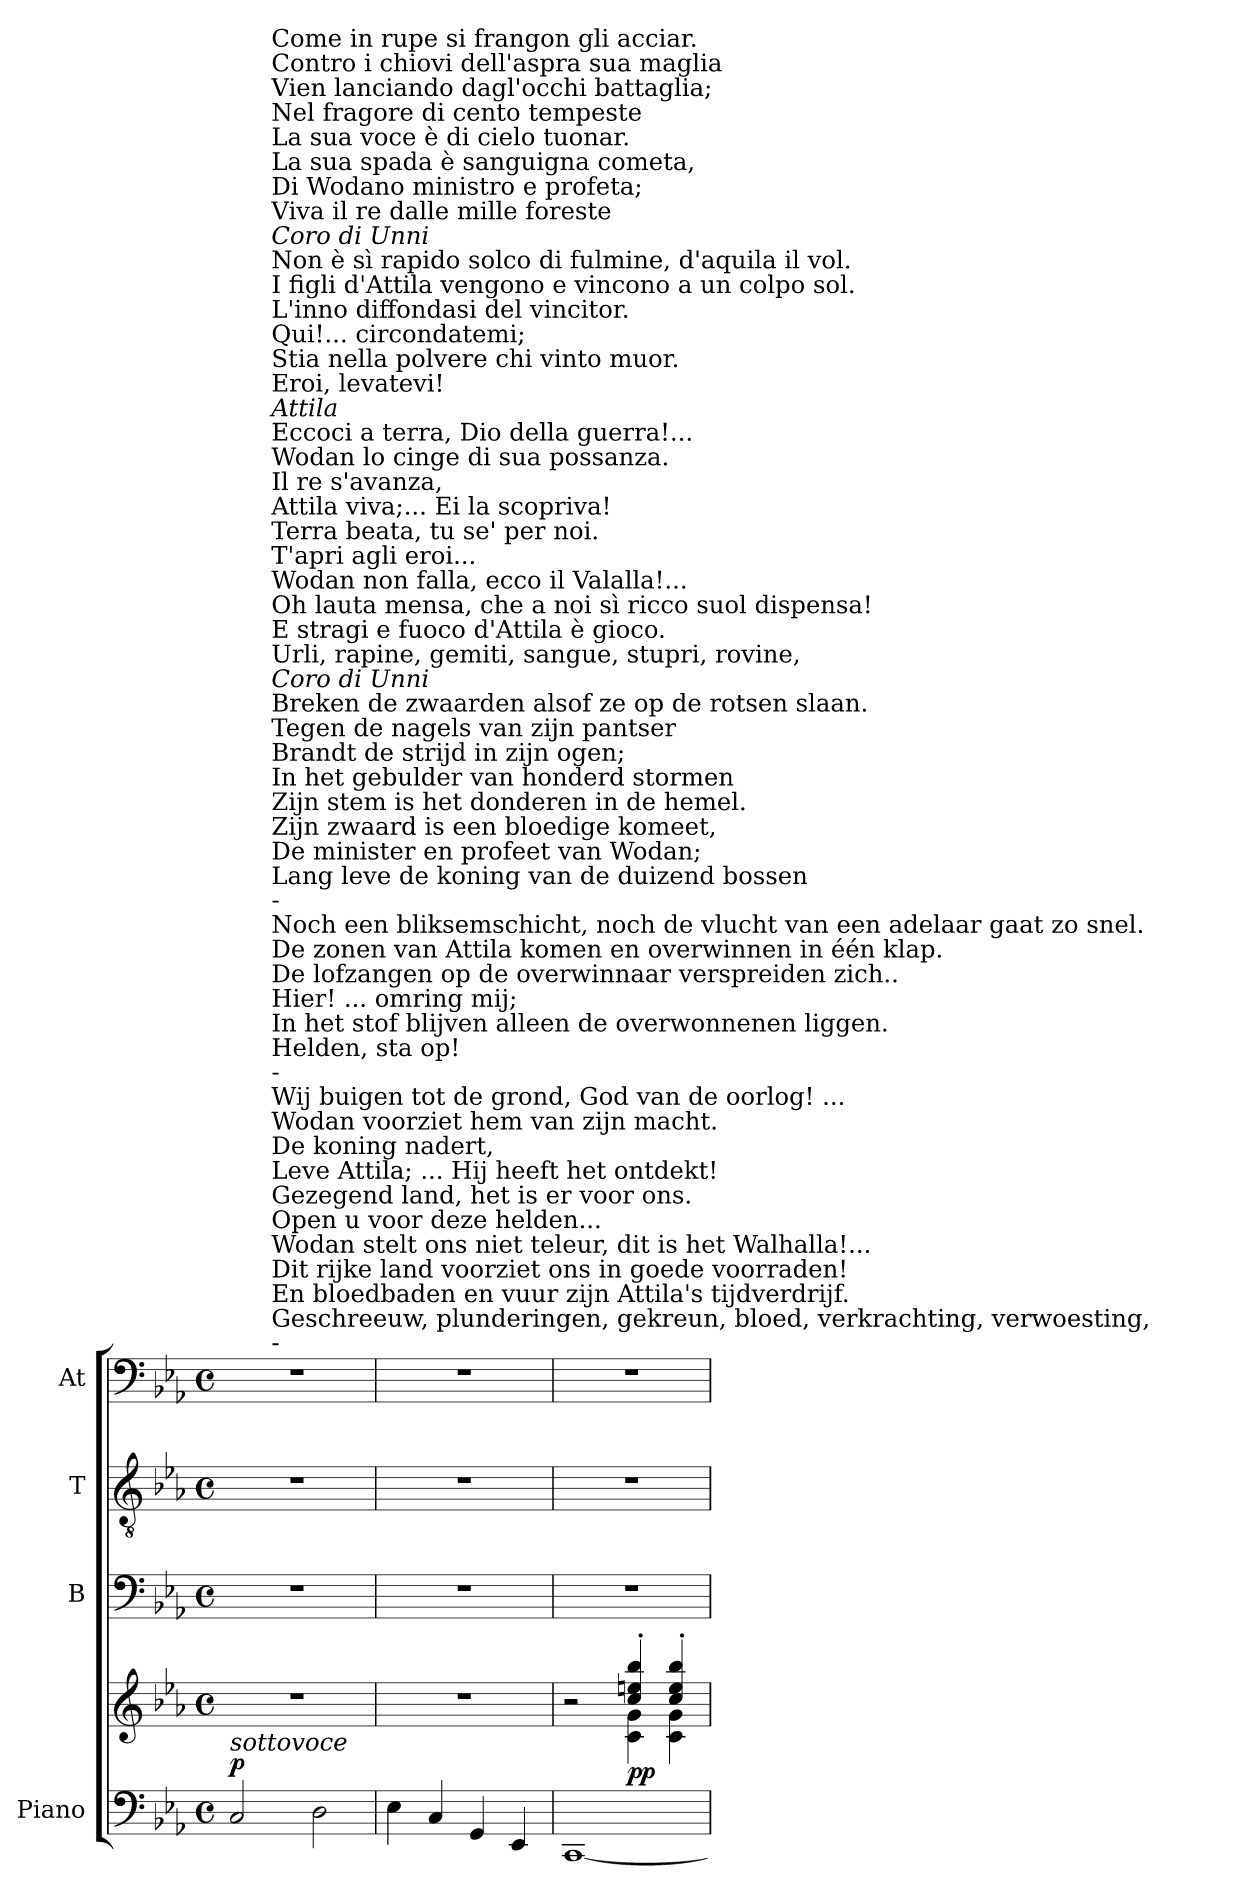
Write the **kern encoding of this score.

**kern	**kern	**dynam	**kern	**kern	**kern
*part4	*part4	*part4	*part3	*part2	*part1
*staff5	*staff4	*staff4/5	*staff3	*staff2	*staff1
*I"Piano	*	*	*I"B	*I"T	*I"At
*I'Pno	*	*	*I'B	*I'T	*I'At
*clefF4	*clefG2	*	*clefF4	*clefGv2	*clefF4
*k[b-e-a-]	*k[b-e-a-]	*	*k[b-e-a-]	*k[b-e-a-]	*k[b-e-a-]
*M4/4	*M4/4	*	*M4/4	*M4/4	*M4/4
*met(c)	*met(c)	*	*met(c)	*met(c)	*met(c)
*MM63	*MM63	*	*MM63	*MM63	*MM63
=1	=1	=1	=1	=1	=1
!	!	!	!	!	!LO:TX:t=Vertaling&colon;
!	!	!	!	!	!LO:TX:a:B:t=Allegro marziale
!	!	!	!	!	!LO:TX:a:B:t=Largo
!LO:TX:a:i:t=sottovoce	!	!	!	!	!
!	!	!LO:DY:a=2	!	!	!
*	*	*	*	*	*^
2C/	1r	p	1r	1r	1r	4ryy
!	!	!	!	!	!	!LO:TX:t=-
!	!	!	!	!	!	!LO:TX:t=Geschreeuw, plunderingen, gekreun, bloed, verkrachting, verwoesting,
!	!	!	!	!	!	!LO:TX:t=En bloedbaden en vuur zijn Attila's tijdverdrijf.
!	!	!	!	!	!	!LO:TX:t=Dit rijke land voorziet ons in goede voorraden!
!	!	!	!	!	!	!LO:TX:t=Wodan stelt ons niet teleur, dit is het Walhalla!...
!	!	!	!	!	!	!LO:TX:t=Open u voor deze helden...
!	!	!	!	!	!	!LO:TX:t=Gezegend land, het is er voor ons.
!	!	!	!	!	!	!LO:TX:t=Leve Attila; ... Hij heeft het ontdekt!
!	!	!	!	!	!	!LO:TX:t=De koning nadert,
!	!	!	!	!	!	!LO:TX:t=Wodan voorziet hem van zijn macht.
!	!	!	!	!	!	!LO:TX:t=Wij buigen tot de grond, God van de oorlog! ...
!	!	!	!	!	!	!LO:TX:t=-
!	!	!	!	!	!	!LO:TX:t=Helden, sta op!
!	!	!	!	!	!	!LO:TX:t=In het stof blijven alleen de overwonnenen liggen.
!	!	!	!	!	!	!LO:TX:t=Hier! ... omring mij;
!	!	!	!	!	!	!LO:TX:t=De lofzangen op de overwinnaar verspreiden zich..
!	!	!	!	!	!	!LO:TX:t=De zonen van Attila komen en overwinnen in één klap.
!	!	!	!	!	!	!LO:TX:t=Noch een bliksemschicht, noch de vlucht van een adelaar gaat zo snel.
!	!	!	!	!	!	!LO:TX:t=-
!	!	!	!	!	!	!LO:TX:t=Lang leve de koning van de duizend bossen
!	!	!	!	!	!	!LO:TX:t=De minister en profeet van Wodan;
!	!	!	!	!	!	!LO:TX:t=Zijn zwaard is een bloedige komeet,
!	!	!	!	!	!	!LO:TX:t=Zijn stem is het donderen in de hemel.
!	!	!	!	!	!	!LO:TX:t=In het gebulder van honderd stormen
!	!	!	!	!	!	!LO:TX:t=Brandt de strijd in zijn ogen;
!	!	!	!	!	!	!LO:TX:t=Tegen de nagels van zijn pantser
!	!	!	!	!	!	!LO:TX:t=Breken de zwaarden alsof ze op de rotsen slaan.
!	!	!	!	!	!	!LO:TX:i:t=Coro di Unni
!	!	!	!	!	!	!LO:TX:t=Urli, rapine, gemiti, sangue, stupri, rovine,
!	!	!	!	!	!	!LO:TX:t=E stragi e fuoco d'Attila è gioco.
!	!	!	!	!	!	!LO:TX:t=Oh lauta mensa, che a noi sì ricco suol dispensa!
!	!	!	!	!	!	!LO:TX:t=Wodan non falla, ecco il Valalla!...
!	!	!	!	!	!	!LO:TX:t=T'apri agli eroi...
!	!	!	!	!	!	!LO:TX:t=Terra beata, tu se' per noi.
!	!	!	!	!	!	!LO:TX:t=Attila viva;... Ei la scopriva!
!	!	!	!	!	!	!LO:TX:t=Il re s'avanza,
!	!	!	!	!	!	!LO:TX:t=Wodan lo cinge di sua possanza.
!	!	!	!	!	!	!LO:TX:t=Eccoci a terra, Dio della guerra!...
!	!	!	!	!	!	!LO:TX:i:t=Attila
!	!	!	!	!	!	!LO:TX:t=Eroi, levatevi!
!	!	!	!	!	!	!LO:TX:t=Stia nella polvere chi vinto muor.
!	!	!	!	!	!	!LO:TX:t=Qui!... circondatemi;
!	!	!	!	!	!	!LO:TX:t=L'inno diffondasi del vincitor.
!	!	!	!	!	!	!LO:TX:t=I figli d'Attila vengono e vincono a un colpo sol.
!	!	!	!	!	!	!LO:TX:t=Non è sì rapido solco di fulmine, d'aquila il vol.
!	!	!	!	!	!	!LO:TX:i:t=Coro di Unni
!	!	!	!	!	!	!LO:TX:t=Viva il re dalle mille foreste
!	!	!	!	!	!	!LO:TX:t=Di Wodano ministro e profeta;
!	!	!	!	!	!	!LO:TX:t=La sua spada è sanguigna cometa,
!	!	!	!	!	!	!LO:TX:t=La sua voce è di cielo tuonar.
!	!	!	!	!	!	!LO:TX:t=Nel fragore di cento tempeste
!	!	!	!	!	!	!LO:TX:t=Vien lanciando dagl'occhi battaglia;
!	!	!	!	!	!	!LO:TX:t=Contro i chiovi dell'aspra sua maglia
!	!	!	!	!	!	!LO:TX:t=Come in rupe si frangon gli acciar.
.	.	.	.	.	.	2.ryy
2D\	.	.	.	.	.	.
*	*	*	*	*	*v	*v
=2	=2	=2	=2	=2	=2
4E-\	1r	.	1r	1r	1r
4C/	.	.	.	.	.
4GG/	.	.	.	.	.
4EE-/	.	.	.	.	.
=3	=3	=3	=3	=3	=3
*	*^	*	*	*	*
[1CC	2r	2ryy	.	1r	1r	1r
!	!	!	!LO:DY:b	!	!	!
.	4cc/' 4een/' 4bb-/'	4c\ 4g\	pp	.	.	.
.	4cc/' 4ee/' 4bb-/'	4c\ 4g\	.	.	.	.
*	*v	*v	*	*	*	*
=	=	=	=	=	=
*-	*-	*-	*-	*-	*-
